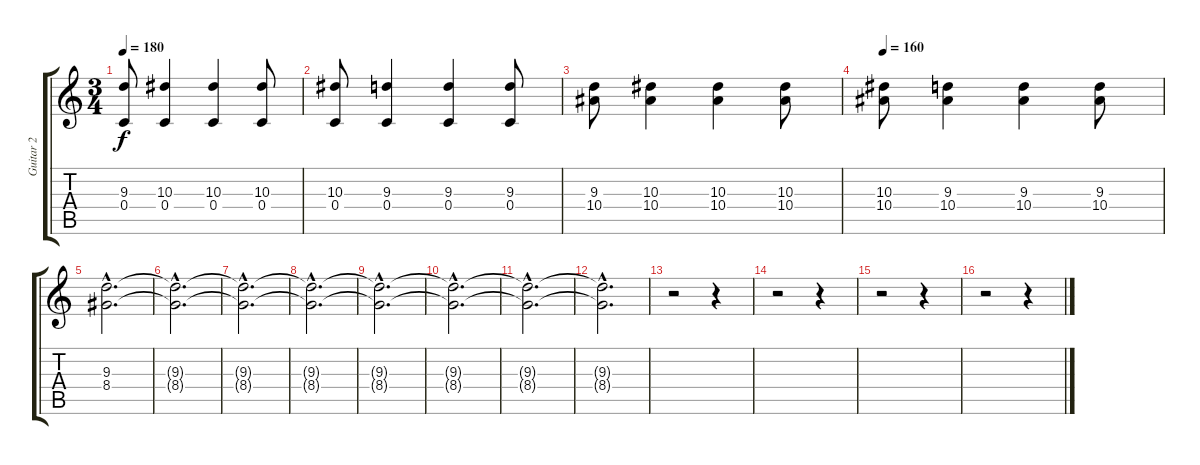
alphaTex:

\track ("Guitar 2" "Guitar 2") {instrument distortionguitar}
\staff {score tabs}
\tuning (D4 A3 F3 C3 G2 C2) {hide}
\ts (3 4)
\tempo 180
\clef g2
\ks c
(9.3 0.4).8{dy f} (10.3 0.4).4 (10.3 0.4).4 (10.3 0.4).8 |
(10.3 0.4).8 (9.3 0.4).4 (9.3 0.4).4 (9.3 0.4).8 |
(9.3 10.4).8 (10.3 10.4).4 (10.3 10.4).4 (10.3 10.4).8 |
\tempo 160
(10.3 10.4).8 (9.3 10.4).4 (9.3 10.4).4 (9.3 10.4).8 |
(9.3{hac} 8.4{hac}).2{d} |
(9.3{hac t} 8.4{hac t}).2{d} |
(9.3{hac t} 8.4{hac t}).2{d} |
(9.3{hac t} 8.4{hac t}).2{d} |
(9.3{hac t} 8.4{hac t}).2{d volume 0} |
(9.3{hac t} 8.4{hac t}).2{d} |
(9.3{hac t} 8.4{hac t}).2{d} |
(9.3{hac t} 8.4{hac t}).2{d} |
r.2 r.4 |
r.2 r.4 |
r.2 r.4 |
r.2 r.4
